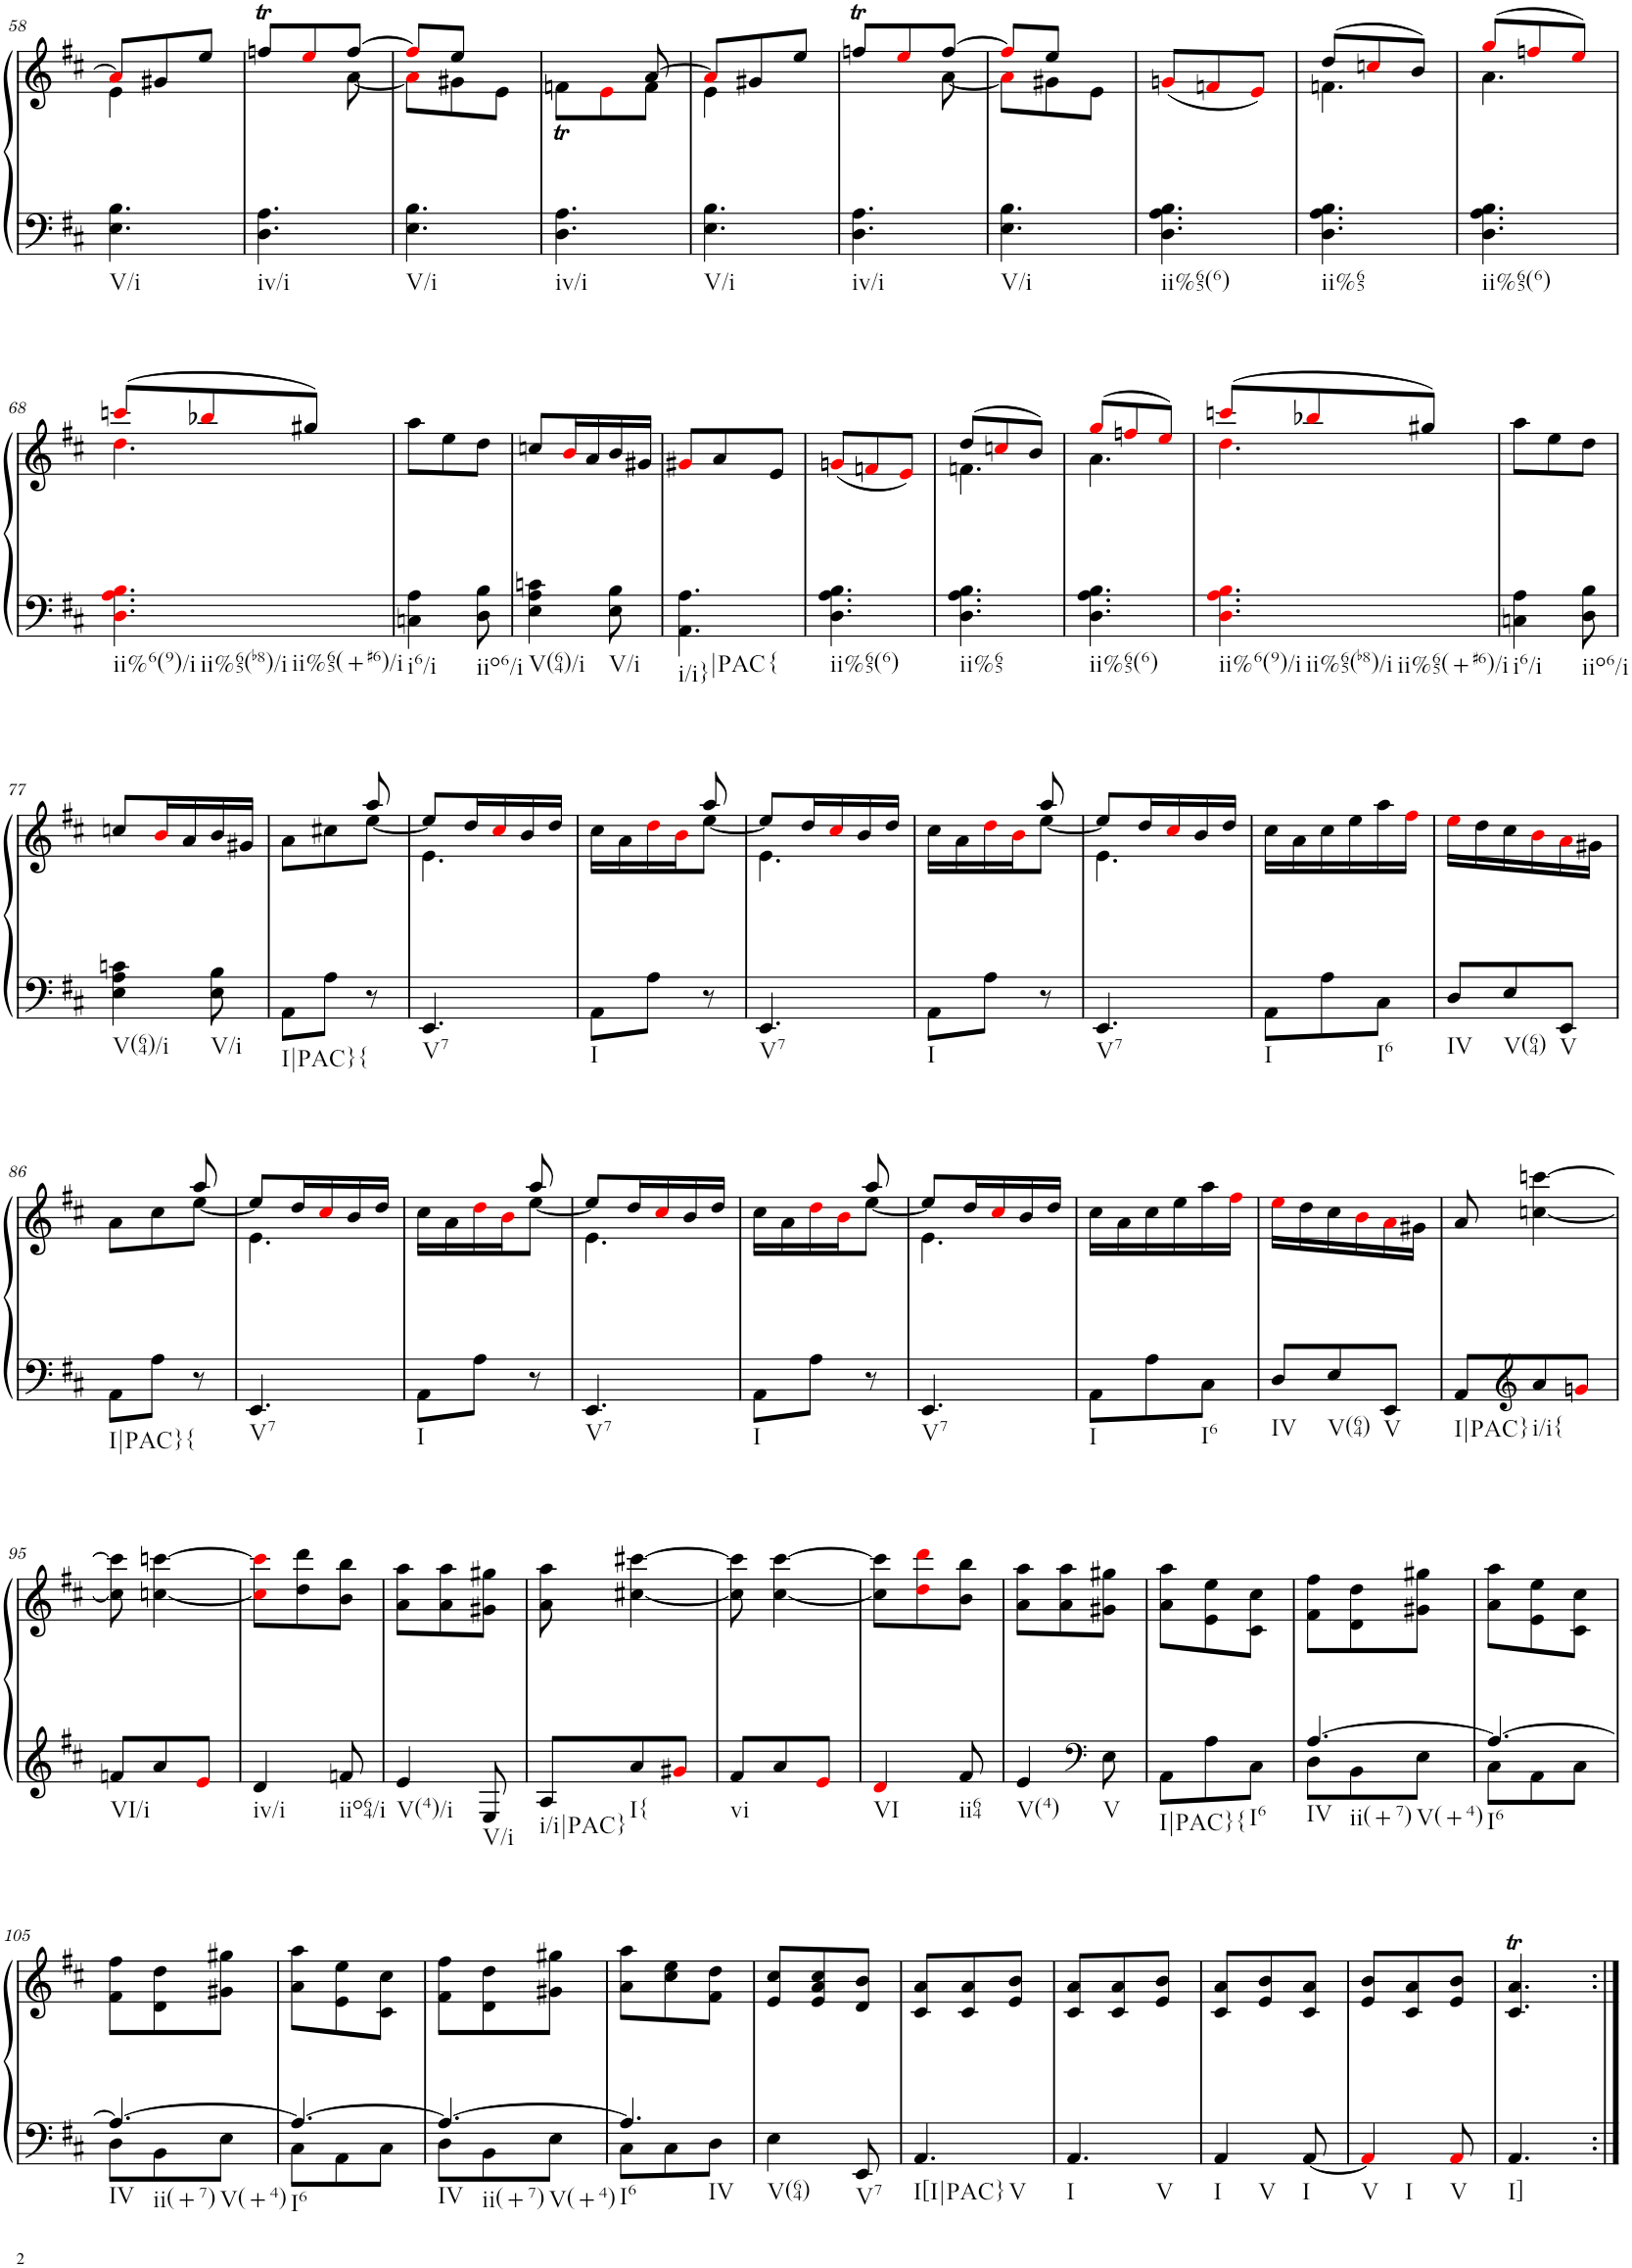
**kern	**kern
*part1	*part1
*staff2	*staff1
*I"Piano	*
*I'Pno.	*
!!LO:PB:g=z
*clefF4	*clefG2
*k[f#c#]	*k[f#c#]
*M3/8	*M3/8
=58	=58
*	*^
!LO:TX:b:t=V/i	!	!
4.E\ 4.B\	8ai/L]	4e\
.	8g#X/	.
.	8ee/J	8ryy
=59	=59	=59
!LO:TX:b:t=iv/i	!	!
4.D\ 4.A\	8ffnT/L	4ryy
.	8eei/	.
.	[8ff/J	[8a\
=60	=60	=60
!LO:TX:b:t=V/i	!	!
4.E\ 4.B\	8ffi/L]	8ai\L]
.	8ee/J	8g#X\
.	8ryy	8e\J
=61	=61	=61
!LO:TX:b:t=iv/i	!	!
4.D\ 4.A\	4ryy	8fnT\L
.	.	8ei\
.	[8a/	8f\J
=62	=62	=62
!LO:TX:b:t=V/i	!	!
4.E\ 4.B\	8ai/L]	4e\
.	8g#X/	.
.	8ee/J	8ryy
=63	=63	=63
!LO:TX:b:t=iv/i	!	!
4.D\ 4.A\	8ffnT/L	4ryy
.	8eei/	.
.	[8ff/J	[8a\
=64	=64	=64
!LO:TX:b:t=V/i	!	!
4.E\ 4.B\	8ffi/L]	8ai\L]
.	8ee/J	8g#X\
.	8ryy	8e\J
=65	=65	=65
!LO:TX:b:t=ii%65(6)	!	!
*	*v	*v
4.D\ 4.A\ 4.B\	(8gni/L
.	8fni/
.	8ei/J)
=66	=66
*	*^
!LO:TX:b:t=ii%65	!	!
4.D\ 4.A\ 4.B\	(8dd/L	4.fn\
.	8ccni/	.
.	8b/J)	.
=67	=67	=67
!LO:TX:b:t=ii%65(6)	!	!
4.D\ 4.A\ 4.B\	(8ggi/L	4.a\
.	8ffni/	.
.	8eei/J)	.
!!LO:LB:g=z	!!
=68	=68	=68
!LO:TX:b:t=ii%6(9)/i	!	!
!LO:TX:b:t=ii%65(b8)/i	!	!
!LO:TX:b:t=ii%65(+#6)/i	!	!
4.Di\ 4.Ai\ 4.Bi\	(8cccni/L	4.ddi\
.	8bb-Xi/	.
.	8gg#X/J)	.
*	*v	*v
=69	=69
!LO:TX:b:t=i6/i	!
4Cn\ 4A\	8aa\L
.	8ee\
!LO:TX:b:t=iio6/i	!
8D\ 8B\	8dd\J
=70	=70
!LO:TX:b:t=V(64)/i	!
4E\ 4A\ 4cn\	8ccn/L
.	16bi/L
.	16a/
!LO:TX:b:t=V/i	!
8E\ 8B\	16b/
.	16g#X/JJ
=71	=71
!LO:TX:b:t=i/i}	!
!LO:TX:b:t=|PAC	!
!LO:TX:b:t={	!
4.AA\ 4.A\	8g#Xi/L
.	8a/
.	8e/J
=72	=72
!LO:TX:b:t=ii%65(6)	!
4.D\ 4.A\ 4.B\	(8gni/L
.	8fni/
.	8ei/J)
=73	=73
*	*^
!LO:TX:b:t=ii%65	!	!
4.D\ 4.A\ 4.B\	(8dd/L	4.fn\
.	8ccni/	.
.	8b/J)	.
=74	=74	=74
!LO:TX:b:t=ii%65(6)	!	!
4.D\ 4.A\ 4.B\	(8ggi/L	4.a\
.	8ffni/	.
.	8eei/J)	.
=75	=75	=75
!LO:TX:b:t=ii%6(9)/i	!	!
!LO:TX:b:t=ii%65(b8)/i	!	!
!LO:TX:b:t=ii%65(+#6)/i	!	!
4.Di\ 4.Ai\ 4.Bi\	(8cccni/L	4.ddi\
.	8bb-Xi/	.
.	8gg#X/J)	.
*	*v	*v
=76	=76
!LO:TX:b:t=i6/i	!
4Cn\ 4A\	8aa\L
.	8ee\
!LO:TX:b:t=iio6/i	!
8D\ 8B\	8dd\J
!!LO:LB:g=z
=77	=77
!LO:TX:b:t=V(64)/i	!
4E\ 4A\ 4cn\	8ccn/L
.	16bi/L
.	16a/
!LO:TX:b:t=V/i	!
8E\ 8B\	16b/
.	16g#X/JJ
=78	=78
*	*^
!LO:TX:b:t=I|PAC}{	!	!
8AA\L	4ryy	8a\L
8A\J	.	8cc#X\
8r	8aa/	[8ee\J
=79	=79	=79
!LO:TX:b:t=V7	!	!
4.EE/	8ee/L]	4.e\
.	16dd/L	.
.	16cc#i/	.
.	16b/	.
.	16dd/JJ	.
=80	=80	=80
!LO:TX:b:t=I	!	!
8AA\L	4ryy	16cc#\LL
.	.	16a\
8A\J	.	16ddi\
.	.	16bi\J
8r	8aa/	[8ee\J
=81	=81	=81
!LO:TX:b:t=V7	!	!
4.EE/	8ee/L]	4.e\
.	16dd/L	.
.	16cc#i/	.
.	16b/	.
.	16dd/JJ	.
=82	=82	=82
!LO:TX:b:t=I	!	!
8AA\L	4ryy	16cc#\LL
.	.	16a\
8A\J	.	16ddi\
.	.	16bi\J
8r	8aa/	[8ee\J
=83	=83	=83
!LO:TX:b:t=V7	!	!
4.EE/	8ee/L]	4.e\
.	16dd/L	.
.	16cc#i/	.
.	16b/	.
.	16dd/JJ	.
*	*v	*v
=84	=84
!LO:TX:b:t=I	!
8AA\L	16cc#\LL
.	16a\
8A\	16cc#\
.	16ee\
!LO:TX:b:t=I6	!
8C#\J	16aa\
.	16ff#i\JJ
=85	=85
!LO:TX:b:t=IV	!
8D/L	16eei\LL
.	16dd\
!LO:TX:b:t=V(64)	!
8E/	16cc#\
.	16bi\
!LO:TX:b:t=V	!
8EE/J	16ai\
.	16g#X\JJ
!!LO:LB:g=z
=86	=86
*	*^
!LO:TX:b:t=I|PAC}{	!	!
8AA\L	4ryy	8a\L
8A\J	.	8cc#\
8r	8aa/	[8ee\J
=87	=87	=87
!LO:TX:b:t=V7	!	!
4.EE/	8ee/L]	4.e\
.	16dd/L	.
.	16cc#i/	.
.	16b/	.
.	16dd/JJ	.
=88	=88	=88
!LO:TX:b:t=I	!	!
8AA\L	4ryy	16cc#\LL
.	.	16a\
8A\J	.	16ddi\
.	.	16bi\J
8r	8aa/	[8ee\J
=89	=89	=89
!LO:TX:b:t=V7	!	!
4.EE/	8ee/L]	4.e\
.	16dd/L	.
.	16cc#i/	.
.	16b/	.
.	16dd/JJ	.
=90	=90	=90
!LO:TX:b:t=I	!	!
8AA\L	4ryy	16cc#\LL
.	.	16a\
8A\J	.	16ddi\
.	.	16bi\J
8r	8aa/	[8ee\J
=91	=91	=91
!LO:TX:b:t=V7	!	!
4.EE/	8ee/L]	4.e\
.	16dd/L	.
.	16cc#i/	.
.	16b/	.
.	16dd/JJ	.
*	*v	*v
=92	=92
!LO:TX:b:t=I	!
8AA\L	16cc#\LL
.	16a\
8A\	16cc#\
.	16ee\
!LO:TX:b:t=I6	!
8C#\J	16aa\
.	16ff#i\JJ
=93	=93
!LO:TX:b:t=IV	!
8D/L	16eei\LL
.	16dd\
!LO:TX:b:t=V(64)	!
8E/	16cc#\
.	16bi\
!LO:TX:b:t=V	!
8EE/J	16ai\
.	16g#X\JJ
=94	=94
!LO:TX:b:t=I|PAC}	!
8AA/L	8a/
*clefG2	*
!LO:TX:b:t=i/i{	!
8a/	[4ccn\ [4cccn\
8gni/J	.
!!LO:LB:g=z
=95	=95
!LO:TX:b:t=VI/i	!
8fn/L	8cc\] 8ccc\]
8a/	[4ccn\ [4cccn\
8ei/J	.
=96	=96
!LO:TX:b:t=iv/i	!
4d/	8cci\] 8ccci\]L
.	8dd\ 8ddd\
!LO:TX:b:t=iio64/i	!
8fn/	8b\ 8bb\J
=97	=97
!LO:TX:b:t=V(4)/i	!
4e/	8a\ 8aa\L
.	8a\ 8aa\
!LO:TX:b:t=V/i	!
8E/	8g#X\ 8gg#X\J
=98	=98
!LO:TX:b:t=i/i|PAC}	!
8A/L	8a\ 8aa\
!LO:TX:b:t=I{	!
8a/	[4cc#X\ [4ccc#X\
8g#Xi/J	.
=99	=99
!LO:TX:b:t=vi	!
8f#/L	8cc#\] 8ccc#\]
8a/	[4cc#\ [4ccc#\
8ei/J	.
=100	=100
!LO:TX:b:t=VI	!
4di/	8cc#\] 8ccc#\]L
.	8ddi\ 8dddi\
!LO:TX:b:t=ii64	!
8f#/	8b\ 8bb\J
=101	=101
!LO:TX:b:t=V(4)	!
4e/	8a\ 8aa\L
.	8a\ 8aa\
*clefF4	*
!LO:TX:b:t=V	!
8E\	8g#X\ 8gg#X\J
=102	=102
!LO:TX:b:t=I|PAC}{	!
8AA\L	8a\ 8aa\L
8A\	8e\ 8ee\
!LO:TX:b:t=I6	!
8C#\J	8c#\ 8cc#\J
=103	=103
*^	*
!LO:TX:b:t=IV	!	!
!LO:TX:b:t=ii(+7)	!	!
!LO:TX:b:t=V(+4)	!	!
[4.A/	8D\L	8f#\ 8ff#\L
.	8BB\	8d\ 8dd\
.	8E\J	8g#X\ 8gg#X\J
=104	=104	=104
!LO:TX:b:t=I6	!	!
4.A/_	8C#\L	8a\ 8aa\L
.	8AA\	8e\ 8ee\
.	8C#\J	8c#\ 8cc#\J
!!LO:LB:g=z
=105	=105	=105
!LO:TX:b:t=IV	!	!
!LO:TX:b:t=ii(+7)	!	!
!LO:TX:b:t=V(+4)	!	!
4.A/_	8D\L	8f#\ 8ff#\L
.	8BB\	8d\ 8dd\
.	8E\J	8g#X\ 8gg#X\J
=106	=106	=106
!LO:TX:b:t=I6	!	!
4.A/_	8C#\L	8a\ 8aa\L
.	8AA\	8e\ 8ee\
.	8C#\J	8c#\ 8cc#\J
=107	=107	=107
!LO:TX:b:t=IV	!	!
!LO:TX:b:t=ii(+7)	!	!
!LO:TX:b:t=V(+4)	!	!
4.A/_	8D\L	8f#\ 8ff#\L
.	8BB\	8d\ 8dd\
.	8E\J	8g#X\ 8gg#X\J
=108	=108	=108
!LO:TX:b:t=I6	!	!
!LO:TX:b:t=IV	!	!
4.A/]	8C#\L	8a\ 8aa\L
.	8C#\	8cc#\ 8ee\
.	8D\J	8f#\ 8dd\J
=109	=109	=109
!LO:TX:b:t=V(64)	!	!
*v	*v	*
4E\	8e/ 8cc#/L
.	8e/ 8a/ 8cc#/
!LO:TX:b:t=V7	!
8EE/	8d/ 8b/J
=110	=110
!LO:TX:b:t=I[I|PAC}	!
!LO:TX:b:t=V	!
4.AA/	8c#/ 8a/L
.	8c#/ 8a/
.	8e/ 8b/J
=111	=111
!LO:TX:b:t=I	!
!LO:TX:b:t=V	!
4.AA/	8c#/ 8a/L
.	8c#/ 8a/
.	8e/ 8b/J
=112	=112
!LO:TX:b:t=I	!
!LO:TX:b:t=V	!
4AA/	8c#/ 8a/L
.	8e/ 8b/
!LO:TX:b:t=I	!
[8AA/	8c#/ 8a/J
=113	=113
!LO:TX:b:t=V	!
!LO:TX:b:t=I	!
4AAi/]	8e/ 8b/L
.	8c#/ 8a/
!LO:TX:b:t=V	!
8AAi/	8e/ 8b/J
=114	=114
!LO:TX:b:t=I]	!
4.AA/	4.c#/T 4.a/T
=:|!	=:|!
*-	*-
